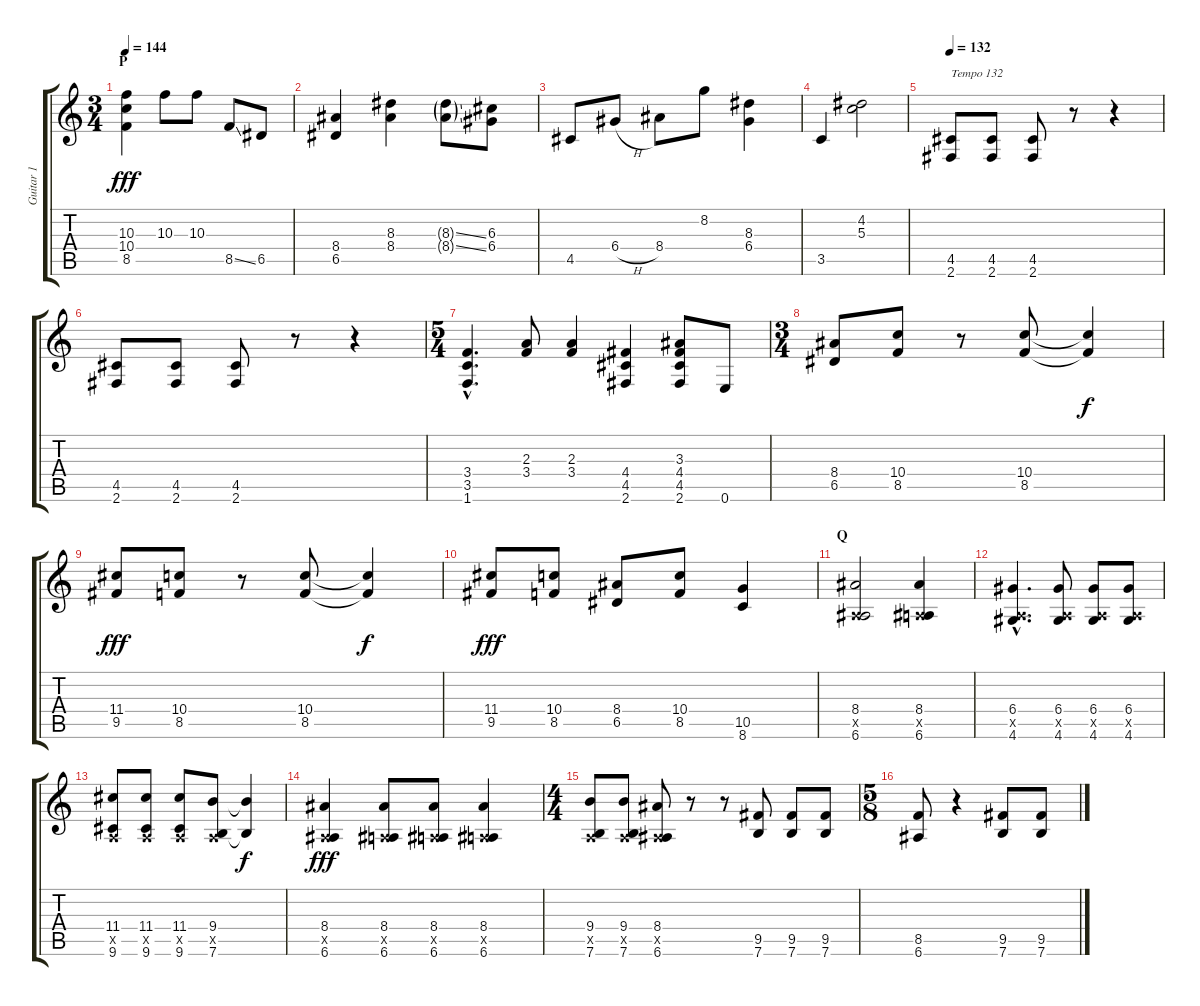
\track ("Guitar 1" "Guitar 1") {instrument distortionguitar}
\staff {score tabs}
\tuning (E4 B3 G3 D3 A2 E2) {hide}
\ts (3 4)
\section ("" "P")
\tempo 144
\clef g2
\ks c
(10.3 10.4 8.5).4{dy fff} 10.3.8 10.3.8 8.5{ss}.8 6.5.8 |
(8.4 6.5).4 (8.3 8.4).4 (8.3{ss g} 8.4{ss g}).8 (6.3 6.4).8 |
4.5.8 6.4{h}.8 8.4.8 8.2.8 (8.3 6.4).4 |
3.5.4 (4.2 5.3).2 |
\tempo 132
(4.5 2.6).8{txt "Tempo 132"} (4.5 2.6).8 (4.5 2.6).8 r.8 r.4 |
(4.5 2.6).8 (4.5 2.6).8 (4.5 2.6).8 r.8 r.4 |
\ts (5 4)
(3.4{hac} 3.5{hac} 1.6{hac}).4{d} (2.3 3.4).8 (2.3 3.4).4 (4.4 4.5 2.6).4 (3.3 4.4 4.5 2.6).8 0.6.8 |
\ts (3 4)
(8.4 6.5).8 (10.4 8.5).8 r.8 (10.4 8.5).8 (10.4{t} 8.5{t}).4{dy f} |
(11.4 9.5).8{dy fff} (10.4 8.5).8 r.8 (10.4 8.5).8 (10.4{t} 8.5{t}).4{dy f} |
(11.4 9.5).8{dy fff} (10.4 8.5).8 (8.4 6.5).8 (10.4 8.5).8 (10.5 8.6).4 |
\section ("" "Q")
(8.4 0.5{x} 6.6).2 (8.4 0.5{x} 6.6).4 |
(6.4{hac} 0.5{hac x} 4.6{hac}).4{d} (6.4 0.5{x} 4.6).8 (6.4 0.5{x} 4.6).8 (6.4 0.5{x} 4.6).8 |
(11.4 0.5{x} 9.6).8 (11.4 0.5{x} 9.6).8 (11.4 0.5{x} 9.6).8 (9.4 0.5{x} 7.6).8 (9.4{t} 7.6{t}).4{dy f} |
(8.4 0.5{x} 6.6).4{dy fff} (8.4 0.5{x} 6.6).8 (8.4 0.5{x} 6.6).8 (8.4 0.5{x} 6.6).4 |
\ts (4 4)
(9.4 0.5{x} 7.6).8 (9.4 0.5{x} 7.6).8 (8.4 0.5{x} 6.6).8 r.8 r.8 (9.5 7.6).8 (9.5 7.6).8 (9.5 7.6).8 |
\ts (5 8)
(8.5 6.6).8 r.4 (9.5 7.6).8 (9.5 7.6).8
